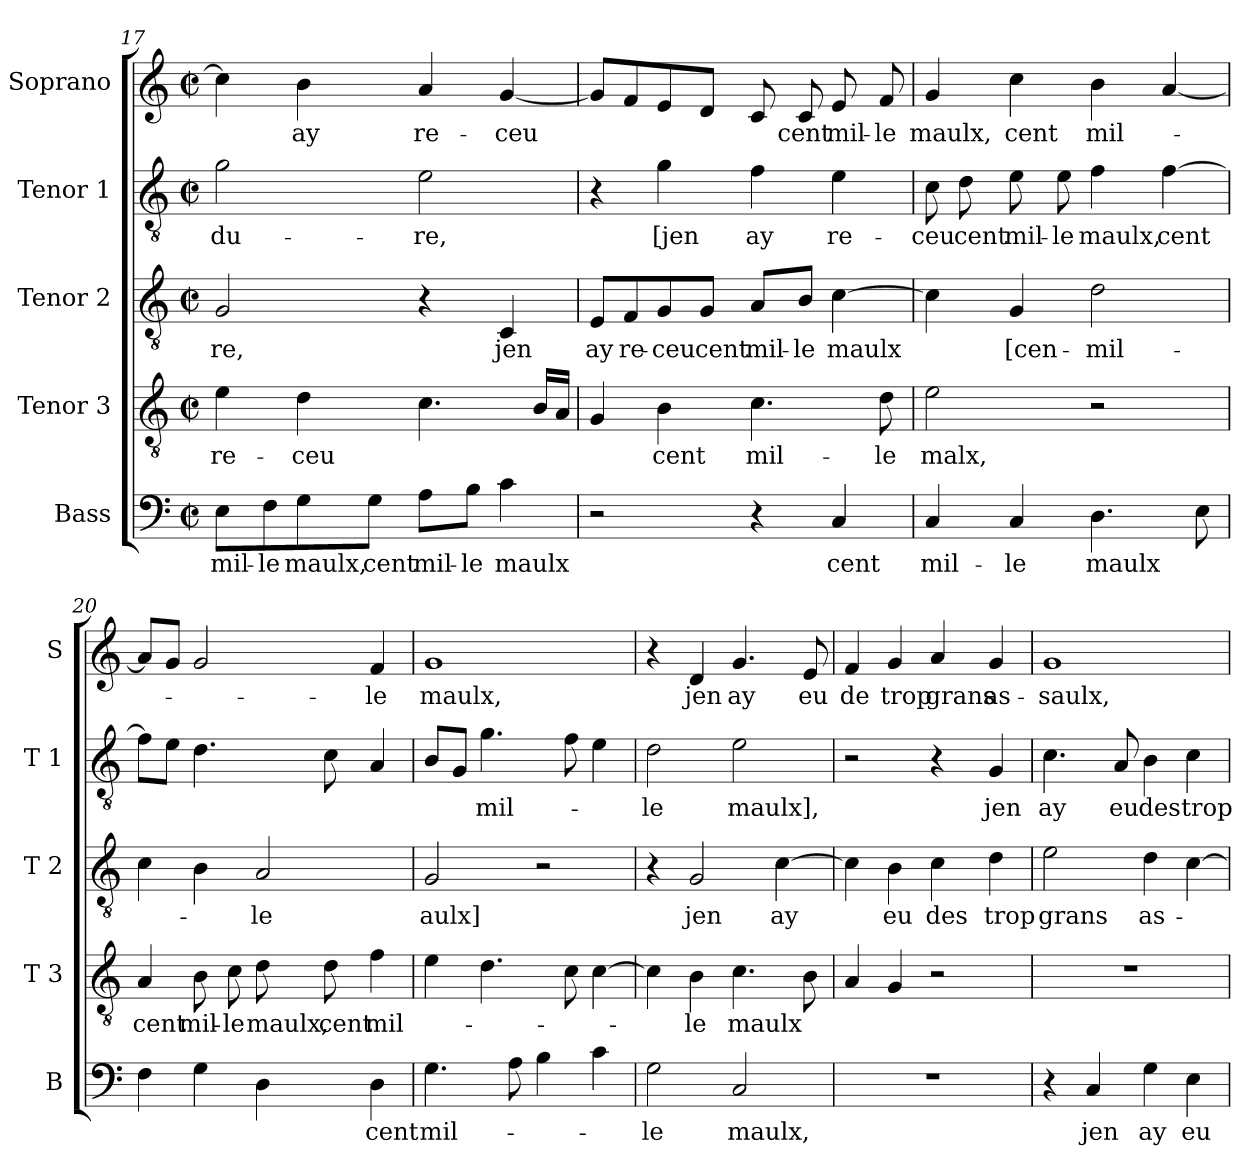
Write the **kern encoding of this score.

**kern	**text	**kern	**text	**kern	**text	**kern	**text	**kern	**text
*part5	*part5	*part4	*part4	*part3	*part3	*part2	*part2	*part1	*part1
*staff5	*staff5	*staff4	*staff4	*staff3	*staff3	*staff2	*staff2	*staff1	*staff1
*I"Bass	*	*I"Tenor 3	*	*I"Tenor 2	*	*I"Tenor 1	*	*I"Soprano	*
*I'B	*	*I'T 3	*	*I'T 2	*	*I'T 1	*	*I'S	*
!!LO:PB:g=z
*clefF4	*	*clefGv2	*	*clefGv2	*	*clefGv2	*	*clefG2	*
*k[]	*	*k[]	*	*k[]	*	*k[]	*	*k[]	*
*C:	*	*C:	*	*C:	*	*C:	*	*C:	*
*M2/2	*	*M2/2	*	*M2/2	*	*M2/2	*	*M2/2	*
*met(c|)	*	*met(c|)	*	*met(c|)	*	*met(c|)	*	*met(c|)	*
=17	=17	=17	=17	=17	=17	=17	=17	=17	=17
8E\L	mil-	4e\	re-	2G/	-re,	2g\	du-	4cc\]	.
8F\	-le	.	.	.	.	.	.	.	.
8G\	maulx,	4d\	-ceu	.	.	.	.	4b\	ay
8G\J	cent	.	.	.	.	.	.	.	.
8A\L	mil-	4.c\	.	4r	.	2e\	-re,	4a/	re-
8B\J	-le	.	.	.	.	.	.	.	.
4c\	maulx	.	.	4C/	jen	.	.	[4g/	-ceu
.	.	16B/LL	.	.	.	.	.	.	.
.	.	16A/JJ	.	.	.	.	.	.	.
=18	=18	=18	=18	=18	=18	=18	=18	=18	=18
2r	.	4G/	.	8E/L	ay	4r	.	8g/L]	.
.	.	.	.	8F/	re-	.	.	8f/	.
.	.	4B\	cent	8G/	-ceu	4g\	[jen	8e/	.
.	.	.	.	8G/J	cent	.	.	8d/J	.
4r	.	4.c\	mil-	8A/L	mil-	4f\	ay	8c/	.
.	.	.	.	8B/J	-le	.	.	8c/	cent
4C/	cent	.	.	[4c\	maulx	4e\	re-	8e/	mil-
.	.	8d\	-le	.	.	.	.	8f/	-le
=19	=19	=19	=19	=19	=19	=19	=19	=19	=19
4C/	mil-	2e\	malx,	4c\]	.	8c\	-ceu	4g/	maulx,
.	.	.	.	.	.	8d\	cent	.	.
4C/	-le	.	.	4G/	[cen-	8e\	mil-	4cc\	cent
.	.	.	.	.	.	8e\	-le	.	.
4.D\	maulx	2r	.	2d\	-mil-	4f\	maulx,	4b\	mil-
.	.	.	.	.	.	[4f\	cent	[4a/	.
8E\	.	.	.	.	.	.	.	.	.
=20	=20	=20	=20	=20	=20	=20	=20	=20	=20
4F\	.	4A/	cent	4c\	.	8f\L]	.	8a/L]	.
.	.	.	.	.	.	8e\J	.	8g/J	.
4G\	.	8B\	mil-	4B\	.	4.d\	.	2g/	.
.	.	8c\	-le	.	.	.	.	.	.
4D\	.	8d\	maulx,	2A/	-le	.	.	.	.
.	.	8d\	cent	.	.	8c\	.	.	.
4D\	cent	4f\	mil-	.	.	4A/	.	4f/	-le
!!LO:LB:g=z
=21	=21	=21	=21	=21	=21	=21	=21	=21	=21
4.G\	mil-	4e\	.	2G/	aulx]	8B/L	.	1g	maulx,
.	.	.	.	.	.	8G/J	.	.	.
.	.	4.d\	.	.	.	4.g\	mil-	.	.
8A\	.	.	.	.	.	.	.	.	.
4B\	.	.	.	2r	.	.	.	.	.
.	.	8c\	.	.	.	8f\	.	.	.
4c\	.	[4c\	.	.	.	4e\	.	.	.
=22	=22	=22	=22	=22	=22	=22	=22	=22	=22
2G\	-le	4c\]	.	4r	.	2d\	-le	4r	.
.	.	4B\	-le	2G/	jen	.	.	4d/	jen
2C/	maulx,	4.c\	maulx	.	.	2e\	maulx],	4.g/	ay
.	.	.	.	[4c\	ay	.	.	.	.
.	.	8B\	.	.	.	.	.	8e/	eu
=23	=23	=23	=23	=23	=23	=23	=23	=23	=23
1r	.	4A/	.	4c\]	.	2r	.	4f/	de
.	.	4G/	.	4B\	eu	.	.	4g/	trop
.	.	2r	.	4c\	des	4r	.	4a/	grans
.	.	.	.	4d\	trop	4G/	jen	4g/	as-
=24	=24	=24	=24	=24	=24	=24	=24	=24	=24
4r	.	1r	.	2e\	grans	4.c\	ay	1g	-saulx,
4C/	jen	.	.	.	.	.	.	.	.
.	.	.	.	.	.	8A/	eu	.	.
4G\	ay	.	.	4d\	as-	4B\	des	.	.
4E\	eu	.	.	[4c\	.	4c\	trop	.	.
=	=	=	=	=	=	=	=	=	=
*-	*-	*-	*-	*-	*-	*-	*-	*-	*-
